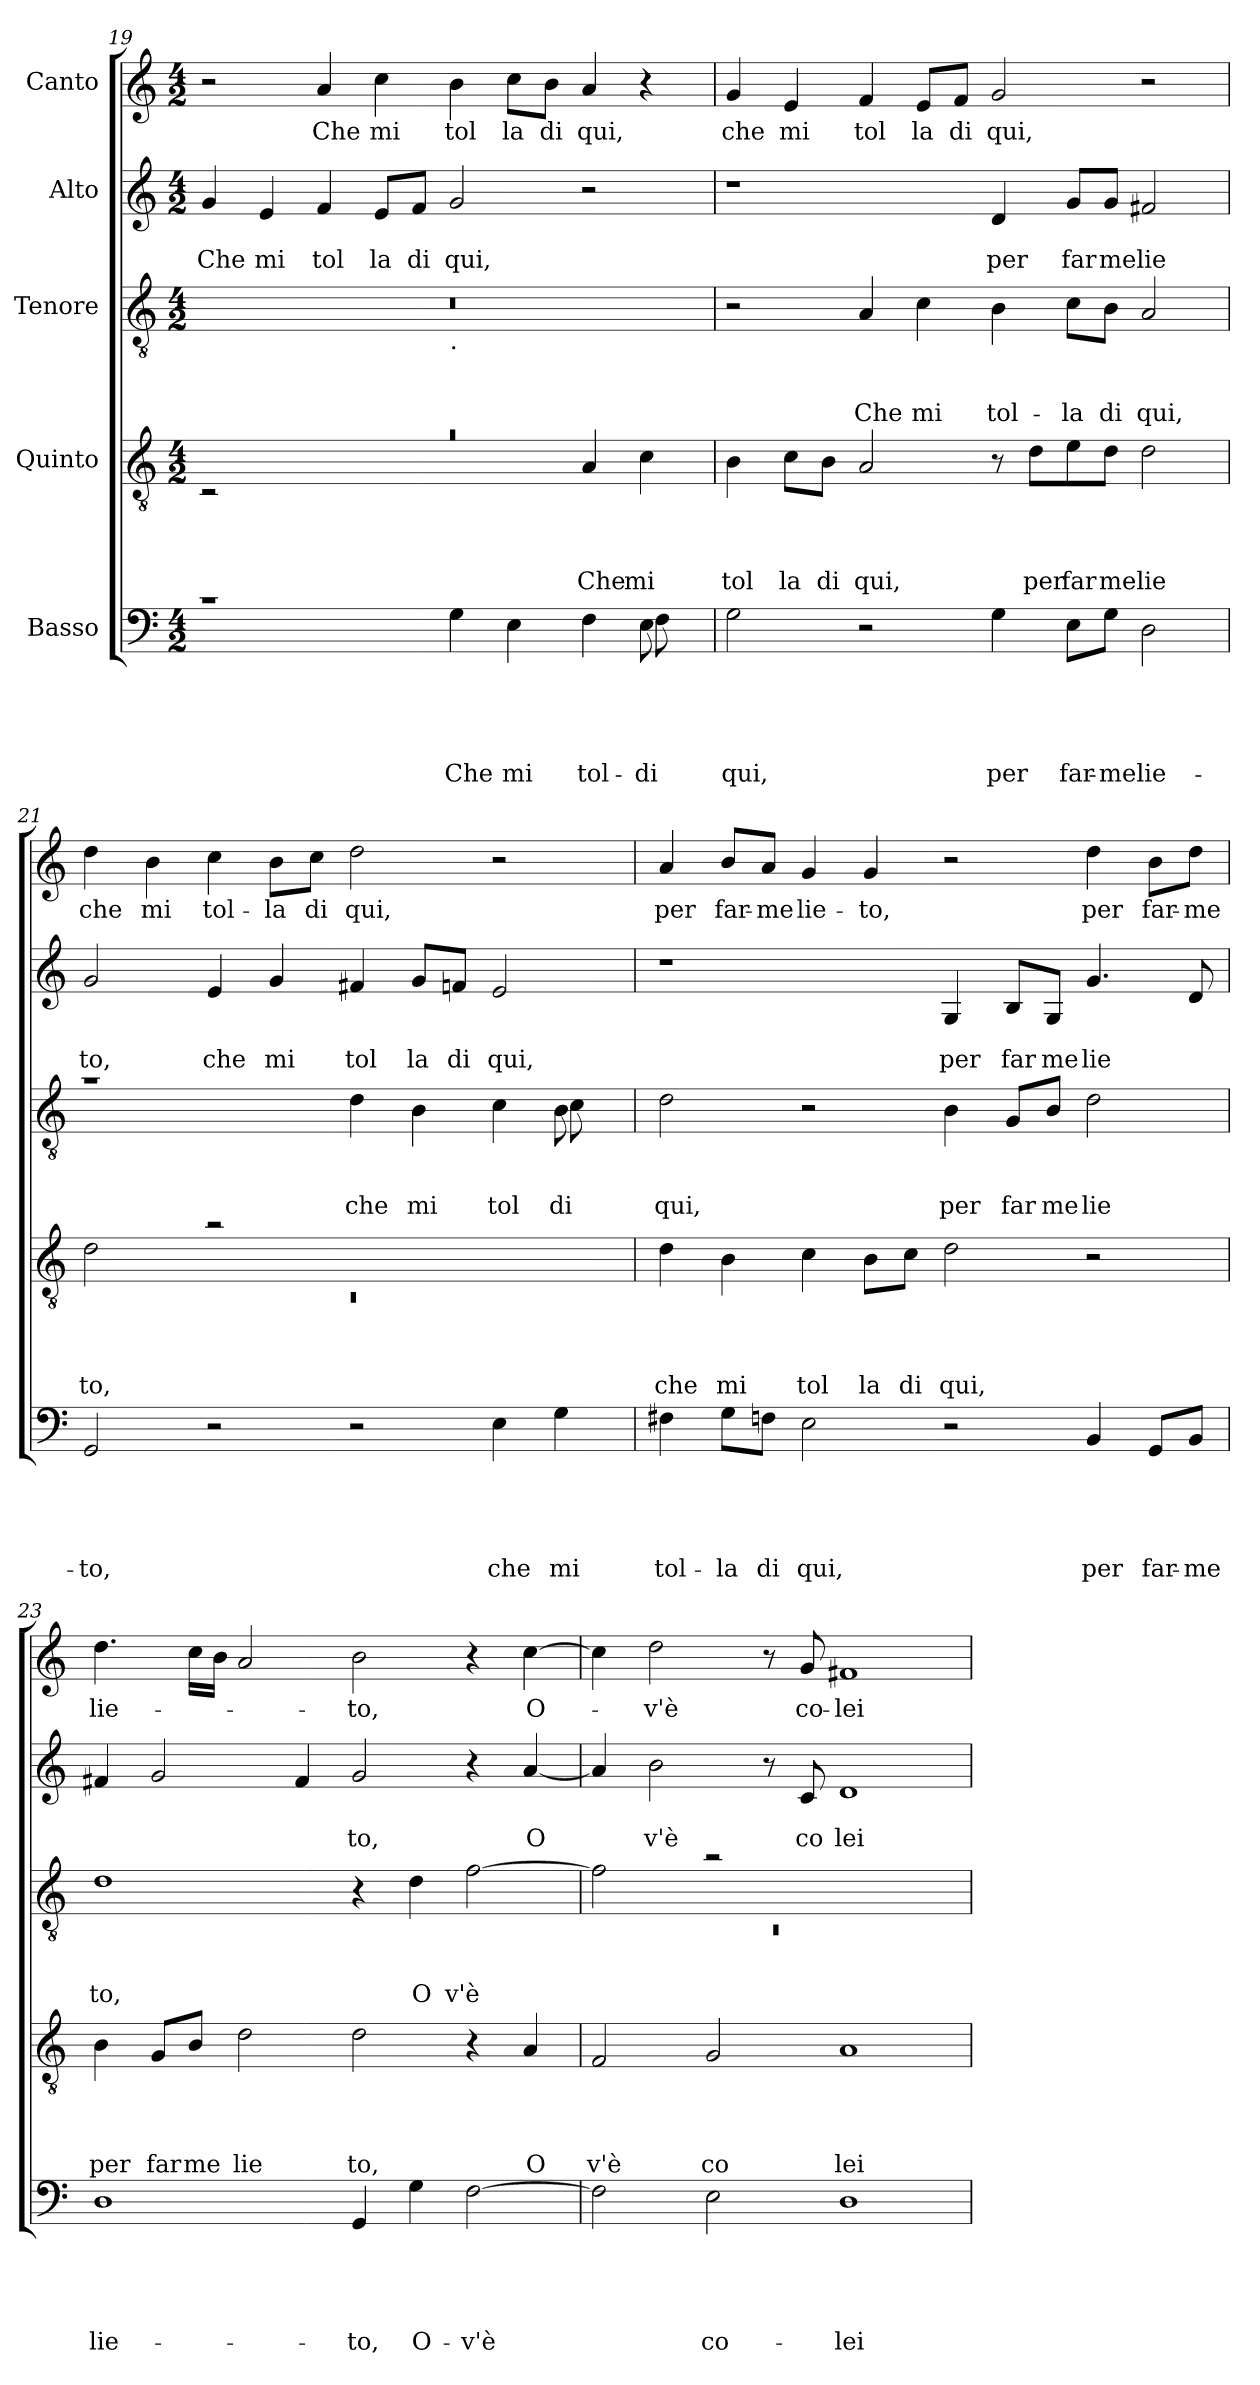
**kern	**text	**text	**text	**text	**text	**kern	**text	**text	**text	**text	**kern	**text	**text	**text	**kern	**text	**text	**kern	**text
*part5	*part5	*part5	*part5	*part5	*part5	*part4	*part4	*part4	*part4	*part4	*part3	*part3	*part3	*part3	*part2	*part2	*part2	*part1	*part1
*staff5	*staff5	*staff5	*staff5	*staff5	*staff5	*staff4	*staff4	*staff4	*staff4	*staff4	*staff3	*staff3	*staff3	*staff3	*staff2	*staff2	*staff2	*staff1	*staff1
*I"Basso	*	*	*	*	*	*I"Quinto	*	*	*	*	*I"Tenore	*	*	*	*I"Alto	*	*	*I"Canto	*
*clefF4	*	*	*	*	*	*clefGv2	*	*	*	*	*clefGv2	*	*	*	*clefG2	*	*	*clefG2	*
*k[]	*	*	*	*	*	*k[]	*	*	*	*	*k[]	*	*	*	*k[]	*	*	*k[]	*
*C:	*	*	*	*	*	*C:	*	*	*	*	*C:	*	*	*	*C:	*	*	*C:	*
*M4/2	*	*	*	*	*	*M4/2	*	*	*	*	*M4/2	*	*	*	*M4/2	*	*	*M4/2	*
=19	=19	=19	=19	=19	=19	=19	=19	=19	=19	=19	=19	=19	=19	=19	=19	=19	=19	=19	=19
*^	*	*	*	*	*	*	*	*	*	*	*	*	*	*	*	*	*	*	*
!	!	!	!	!	!	!	!LO:N:vis=1	!	!	!	!	!	!	!	!	!	!	!LO:LY:b	!	!
*	*	*	*	*	*	*	*^	*	*	*	*	*^	*	*	*	*	*	*	*	*
1rc	1..ryy	.	.	.	.	.	0ra	2rC	.	.	.	.	0r	1ryy	.	.	.	4g/	.	Che	2r	.
!	!	!	!	!	!	!	!	!	!	!	!	!	!	!	!	!	!	!	!	!LO:LY:b	!	!
.	.	.	.	.	.	.	.	.	.	.	.	.	.	.	.	.	.	4e/	.	mi	.	.
!	!	!	!	!	!	!	!	!	!	!	!	!	!	!	!	!	!	!	!	!LO:LY:b	!	!LO:LY:b
.	.	.	.	.	.	.	.	1ryy	.	.	.	.	.	.	.	.	.	4f/	.	tol	4a/	Che
!	!	!	!	!	!	!	!	!	!	!	!	!	!	!	!	!	!	!	!	!LO:LY:b	!	!LO:LY:b
.	.	.	.	.	.	.	.	.	.	.	.	.	.	.	.	.	.	8e/L	.	la	4cc\	mi
!	!	!	!	!	!	!	!	!	!	!	!	!	!	!	!	!	!	!	!	!LO:LY:b	!	!
.	.	.	.	.	.	.	.	.	.	.	.	.	.	.	.	.	.	8f/J	.	di	.	.
!	!	!	!	!	!	!	!	!	!	!	!	!	!	!LO:TX:b:t=.	!	!	!	!	!	!	!	!
!	!	!	!	!	!	!LO:LY:b	!	!	!	!	!	!	!	!	!	!	!	!	!	!LO:LY:b	!	!LO:LY:b
4G\	.	.	.	.	.	Che	.	.	.	.	.	.	.	1ryy	.	.	.	2g/	.	qui,	4b\	tol
!	!	!	!	!	!	!LO:LY:b	!	!	!	!	!	!	!	!	!	!	!	!	!	!	!	!LO:LY:b
4E\	.	.	.	.	.	mi	.	.	.	.	.	.	.	.	.	.	.	.	.	.	8cc\L	la
!	!	!	!	!	!	!	!	!	!	!	!	!	!	!	!	!	!	!	!	!	!	!LO:LY:b
.	.	.	.	.	.	.	.	.	.	.	.	.	.	.	.	.	.	.	.	.	8b\J	di
!	!	!	!	!	!	!LO:LY:b	!	!	!	!	!	!LO:LY:b	!	!	!	!	!	!	!	!	!	!LO:LY:b
4F\	.	.	.	.	.	tol-	.	4A/	.	.	.	Che	.	.	.	.	.	2r	.	.	4a/	qui,
!	!	!	!	!	!	!LO:LY:b	!	!	!	!	!	!	!	!	!	!	!	!	!	!	!	!
!	!	!	!	!	!	!LO:LY:b	!	!	!	!	!	!LO:LY:b	!	!	!	!	!	!	!	!	!	!
8E\	8F\	.	.	.	.	di	.	4c\	.	.	.	mi	.	.	.	.	.	.	.	.	4r	.
8ryy	8ryy	.	.	.	.	.	.	.	.	.	.	.	.	.	.	.	.	.	.	.	.	.
*	*	*	*	*	*	*	*v	*v	*	*	*	*	*	*	*	*	*	*	*	*	*	*
=20	=20	=20	=20	=20	=20	=20	=20	=20	=20	=20	=20	=20	=20	=20	=20	=20	=20	=20	=20	=20	=20
!	!	!	!	!	!	!LO:LY:b	!	!	!	!	!LO:LY:b	!	!	!	!	!	!	!	!	!	!LO:LY:b
*v	*v	*	*	*	*	*	*	*	*	*	*	*v	*v	*	*	*	*	*	*	*	*
2G\	.	.	.	.	qui,	4B\	.	.	.	tol	2r	.	.	.	1r	.	.	4g/	che
!	!	!	!	!	!	!	!	!	!	!LO:LY:b	!	!	!	!	!	!	!	!	!LO:LY:b
.	.	.	.	.	.	8c\L	.	.	.	la	.	.	.	.	.	.	.	4e/	mi
!	!	!	!	!	!	!	!	!	!	!LO:LY:b	!	!	!	!	!	!	!	!	!
.	.	.	.	.	.	8B\J	.	.	.	di	.	.	.	.	.	.	.	.	.
!	!	!	!	!	!	!	!	!	!	!LO:LY:b	!	!	!	!LO:LY:b	!	!	!	!	!LO:LY:b
2r	.	.	.	.	.	2A/	.	.	.	qui,	4A/	.	.	Che	.	.	.	4f/	tol
!	!	!	!	!	!	!	!	!	!	!	!	!	!	!LO:LY:b	!	!	!	!	!LO:LY:b
.	.	.	.	.	.	.	.	.	.	.	4c\	.	.	mi	.	.	.	8e/L	la
!	!	!	!	!	!	!	!	!	!	!	!	!	!	!	!	!	!	!	!LO:LY:b
.	.	.	.	.	.	.	.	.	.	.	.	.	.	.	.	.	.	8f/J	di
!	!	!	!	!	!LO:LY:b	!	!	!	!	!	!	!	!	!LO:LY:b	!	!	!LO:LY:b	!	!LO:LY:b
4G\	.	.	.	.	per	8r	.	.	.	.	4B\	.	.	tol-	4d/	.	per	2g/	qui,
!	!	!	!	!	!	!	!	!	!	!LO:LY:b	!	!	!	!	!	!	!	!	!
.	.	.	.	.	.	8d\L	.	.	.	per	.	.	.	.	.	.	.	.	.
!	!	!	!	!	!LO:LY:b	!	!	!	!	!LO:LY:b	!	!	!	!LO:LY:b	!	!	!LO:LY:b	!	!
8E\L	.	.	.	.	far-	8e\	.	.	.	far	8c\L	.	.	-la	8g/L	.	far	.	.
!	!	!	!	!	!LO:LY:b	!	!	!	!	!LO:LY:b	!	!	!	!LO:LY:b	!	!	!LO:LY:b	!	!
8G\J	.	.	.	.	-me	8d\J	.	.	.	me	8B\J	.	.	di	8g/J	.	me	.	.
!	!	!	!	!	!LO:LY:b	!	!	!	!	!LO:LY:b	!	!	!	!LO:LY:b	!	!	!LO:LY:b	!	!
2D\	.	.	.	.	lie-	2d\	.	.	.	lie	2A/	.	.	qui,	2f#X/	.	lie	2r	.
!!LO:LB:g=z
=21	=21	=21	=21	=21	=21	=21	=21	=21	=21	=21	=21	=21	=21	=21	=21	=21	=21	=21	=21
*	*	*	*	*	*	*^	*	*	*	*	*	*	*	*	*	*	*	*	*
!	!	!	!	!	!LO:LY:b	!	!LO:N:vis=1	!	!	!	!LO:LY:b	!	!	!	!	!	!	!LO:LY:b	!	!LO:LY:b
*	*	*	*	*	*	*	*	*	*	*	*	*^	*	*	*	*	*	*	*	*
2GG/	.	.	.	.	-to,	2d\	0rC	.	.	.	to,	1ra	1..ryy	.	.	.	2g/	.	to,	4dd\	che
!	!	!	!	!	!	!	!	!	!	!	!	!	!	!	!	!	!	!	!	!	!LO:LY:b
.	.	.	.	.	.	.	.	.	.	.	.	.	.	.	.	.	.	.	.	4b\	mi
!	!	!	!	!	!	!	!	!	!	!	!	!	!	!	!	!	!	!	!LO:LY:b	!	!LO:LY:b
2r	.	.	.	.	.	2ra	.	.	.	.	.	.	.	.	.	.	4e/	.	che	4cc\	tol-
!	!	!	!	!	!	!	!	!	!	!	!	!	!	!	!	!	!	!	!LO:LY:b	!	!LO:LY:b
.	.	.	.	.	.	.	.	.	.	.	.	.	.	.	.	.	4g/	.	mi	8b\L	-la
!	!	!	!	!	!	!	!	!	!	!	!	!	!	!	!	!	!	!	!	!	!LO:LY:b
.	.	.	.	.	.	.	.	.	.	.	.	.	.	.	.	.	.	.	.	8cc\J	di
!	!	!	!	!	!	!	!	!	!	!	!	!	!	!	!	!LO:LY:b	!	!	!LO:LY:b	!	!LO:LY:b
2r	.	.	.	.	.	1ryy	.	.	.	.	.	4d\	.	.	.	che	4f#X/	.	tol	2dd\	qui,
!	!	!	!	!	!	!	!	!	!	!	!	!	!	!	!	!LO:LY:b	!	!	!LO:LY:b	!	!
.	.	.	.	.	.	.	.	.	.	.	.	4B\	.	.	.	mi	8g/L	.	la	.	.
!	!	!	!	!	!	!	!	!	!	!	!	!	!	!	!	!	!	!	!LO:LY:b	!	!
.	.	.	.	.	.	.	.	.	.	.	.	.	.	.	.	.	8fn/J	.	di	.	.
!	!	!	!	!	!LO:LY:b	!	!	!	!	!	!	!	!	!	!	!LO:LY:b	!	!	!LO:LY:b	!	!
4E\	.	.	.	.	che	.	.	.	.	.	.	4c\	.	.	.	tol	2e/	.	qui,	2r	.
!	!	!	!	!	!LO:LY:b	!	!	!	!	!	!	!	!	!	!	!LO:LY:b	!	!	!	!	!
!	!	!	!	!	!	!	!	!	!	!	!	!	!	!	!	!LO:LY:b	!	!	!	!	!
4G\	.	.	.	.	mi	.	.	.	.	.	.	8B\	8c\	.	.	di	.	.	.	.	.
.	.	.	.	.	.	.	.	.	.	.	.	8ryy	8ryy	.	.	.	.	.	.	.	.
*	*	*	*	*	*	*v	*v	*	*	*	*	*	*	*	*	*	*	*	*	*	*
=22	=22	=22	=22	=22	=22	=22	=22	=22	=22	=22	=22	=22	=22	=22	=22	=22	=22	=22	=22	=22
!	!	!	!	!	!LO:LY:b	!	!	!	!	!LO:LY:b	!	!	!	!	!LO:LY:b	!	!	!	!	!LO:LY:b
*	*	*	*	*	*	*	*	*	*	*	*v	*v	*	*	*	*	*	*	*	*
4F#X\	.	.	.	.	tol-	4d\	.	.	.	che	2d\	.	.	qui,	1r	.	.	4a/	per
!	!	!	!	!	!LO:LY:b	!	!	!	!	!LO:LY:b	!	!	!	!	!	!	!	!	!LO:LY:b
8G\L	.	.	.	.	-la	4B\	.	.	.	mi	.	.	.	.	.	.	.	8b/L	far-
!	!	!	!	!	!LO:LY:b	!	!	!	!	!	!	!	!	!	!	!	!	!	!LO:LY:b
8Fn\J	.	.	.	.	di	.	.	.	.	.	.	.	.	.	.	.	.	8a/J	-me
!	!	!	!	!	!LO:LY:b	!	!	!	!	!LO:LY:b	!	!	!	!	!	!	!	!	!LO:LY:b
2E\	.	.	.	.	qui,	4c\	.	.	.	tol	2r	.	.	.	.	.	.	4g/	lie-
!	!	!	!	!	!	!	!	!	!	!LO:LY:b	!	!	!	!	!	!	!	!	!LO:LY:b
.	.	.	.	.	.	8B\L	.	.	.	la	.	.	.	.	.	.	.	4g/	-to,
!	!	!	!	!	!	!	!	!	!	!LO:LY:b	!	!	!	!	!	!	!	!	!
.	.	.	.	.	.	8c\J	.	.	.	di	.	.	.	.	.	.	.	.	.
!	!	!	!	!	!	!	!	!	!	!LO:LY:b	!	!	!	!LO:LY:b	!	!	!LO:LY:b	!	!
2r	.	.	.	.	.	2d\	.	.	.	qui,	4B\	.	.	per	4G/	.	per	2r	.
!	!	!	!	!	!	!	!	!	!	!	!	!	!	!LO:LY:b	!	!	!LO:LY:b	!	!
.	.	.	.	.	.	.	.	.	.	.	8G/L	.	.	far	8B/L	.	far	.	.
!	!	!	!	!	!	!	!	!	!	!	!	!	!	!LO:LY:b	!	!	!LO:LY:b	!	!
.	.	.	.	.	.	.	.	.	.	.	8B/J	.	.	me	8G/J	.	me	.	.
!	!	!	!	!	!LO:LY:b	!	!	!	!	!	!	!	!	!LO:LY:b	!	!	!LO:LY:b	!	!LO:LY:b
4BB/	.	.	.	.	per	2r	.	.	.	.	2d\	.	.	lie	4.g/	.	lie	4dd\	per
!	!	!	!	!	!LO:LY:b	!	!	!	!	!	!	!	!	!	!	!	!	!	!LO:LY:b
8GG/L	.	.	.	.	far-	.	.	.	.	.	.	.	.	.	.	.	.	8b\L	far-
!	!	!	!	!	!LO:LY:b	!	!	!	!	!	!	!	!	!	!	!	!	!	!LO:LY:b
8BB/J	.	.	.	.	-me	.	.	.	.	.	.	.	.	.	8d/	.	.	8dd\J	-me
=23	=23	=23	=23	=23	=23	=23	=23	=23	=23	=23	=23	=23	=23	=23	=23	=23	=23	=23	=23
!	!	!	!	!	!LO:LY:b	!	!	!	!	!LO:LY:b	!	!	!	!LO:LY:b	!	!	!	!	!LO:LY:b
1D	.	.	.	.	lie-	4B\	.	.	.	per	1d	.	.	to,	4f#X/	.	.	4.dd\	lie-
!	!	!	!	!	!	!	!	!	!	!LO:LY:b	!	!	!	!	!	!	!	!	!
.	.	.	.	.	.	8G/L	.	.	.	far	.	.	.	.	2g/	.	.	.	.
!	!	!	!	!	!	!	!	!	!	!LO:LY:b	!	!	!	!	!	!	!	!	!
.	.	.	.	.	.	8B/J	.	.	.	me	.	.	.	.	.	.	.	16cc\LL	.
.	.	.	.	.	.	.	.	.	.	.	.	.	.	.	.	.	.	16b\JJ	.
!	!	!	!	!	!	!	!	!	!	!LO:LY:b	!	!	!	!	!	!	!	!	!
.	.	.	.	.	.	2d\	.	.	.	lie	.	.	.	.	.	.	.	2a/	.
.	.	.	.	.	.	.	.	.	.	.	.	.	.	.	4f#/	.	.	.	.
!	!	!	!	!	!LO:LY:b	!	!	!	!	!LO:LY:b	!	!	!	!	!	!	!LO:LY:b	!	!LO:LY:b
4GG/	.	.	.	.	-to,	2d\	.	.	.	to,	4r	.	.	.	2g/	.	to,	2b\	-to,
!	!	!	!	!	!LO:LY:b	!	!	!	!	!	!	!	!	!LO:LY:b	!	!	!	!	!
4G\	.	.	.	.	O-	.	.	.	.	.	4d\	.	.	O	.	.	.	.	.
!	!	!	!	!	!LO:LY:b	!	!	!	!	!	!	!	!	!LO:LY:b	!	!	!	!	!
[>2F\	.	.	.	.	-v'è	4r	.	.	.	.	[>2f\	.	.	v'è	4r	.	.	4r	.
!	!	!	!	!	!	!	!	!	!	!LO:LY:b	!	!	!	!	!	!	!LO:LY:b	!	!LO:LY:b
.	.	.	.	.	.	4A/	.	.	.	O	.	.	.	.	[<4a/	.	O	[>4cc\	O-
=24	=24	=24	=24	=24	=24	=24	=24	=24	=24	=24	=24	=24	=24	=24	=24	=24	=24	=24	=24
*	*	*	*	*	*	*	*	*	*	*	*^	*	*	*	*	*	*	*	*
!	!	!	!	!	!	!	!	!	!	!LO:LY:b	!	!LO:N:vis=1	!	!	!	!	!	!	!	!
2F\]	.	.	.	.	.	2F/	.	.	.	v'è	2f\]	0rC	.	.	.	4a/]	.	.	4cc\]	.
!	!	!	!	!	!	!	!	!	!	!	!	!	!	!	!	!	!	!LO:LY:b	!	!LO:LY:b
.	.	.	.	.	.	.	.	.	.	.	.	.	.	.	.	2b\	.	v'è	2dd\	-v'è
!	!	!	!	!	!LO:LY:b	!	!	!	!	!LO:LY:b	!	!	!	!	!	!	!	!	!	!
2E\	.	.	.	.	co-	2G/	.	.	.	co	2ra	.	.	.	.	.	.	.	.	.
.	.	.	.	.	.	.	.	.	.	.	.	.	.	.	.	8r	.	.	8r	.
!	!	!	!	!	!	!	!	!	!	!	!	!	!	!	!	!	!	!LO:LY:b	!	!LO:LY:b
.	.	.	.	.	.	.	.	.	.	.	.	.	.	.	.	8c/	.	co	8g/	co-
!	!	!	!	!	!LO:LY:b	!	!	!	!	!LO:LY:b	!	!	!	!	!	!	!	!LO:LY:b	!	!LO:LY:b
1D	.	.	.	.	-lei	1A	.	.	.	lei	1ryy	.	.	.	.	1d	.	lei	1f#X	-lei
*	*	*	*	*	*	*	*	*	*	*	*v	*v	*	*	*	*	*	*	*	*
=	=	=	=	=	=	=	=	=	=	=	=	=	=	=	=	=	=	=	=
*-	*-	*-	*-	*-	*-	*-	*-	*-	*-	*-	*-	*-	*-	*-	*-	*-	*-	*-	*-
